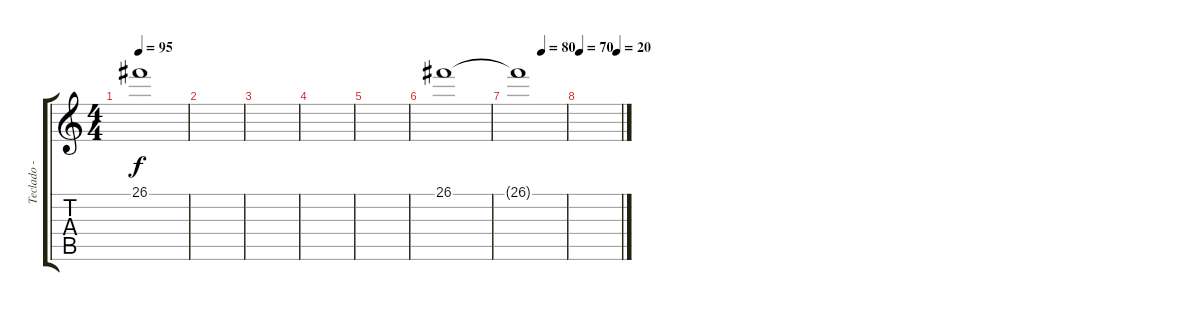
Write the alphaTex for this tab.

\track ("Teclado - Billy Preston" "Teclado - ") {instrument voiceoohs}
\staff {score tabs}
\tuning (E4 B3 G3 D3 A2 E2) {hide}
\ts (4 4)
\tempo 95
\clef g2
\ks c
26.1{t}.1{dy f} |
|
|
|
|
26.1.1 |
\tempo (80 0.5)
26.1{t}.1 |
\tempo (20 0.90625)
\tempo 70
